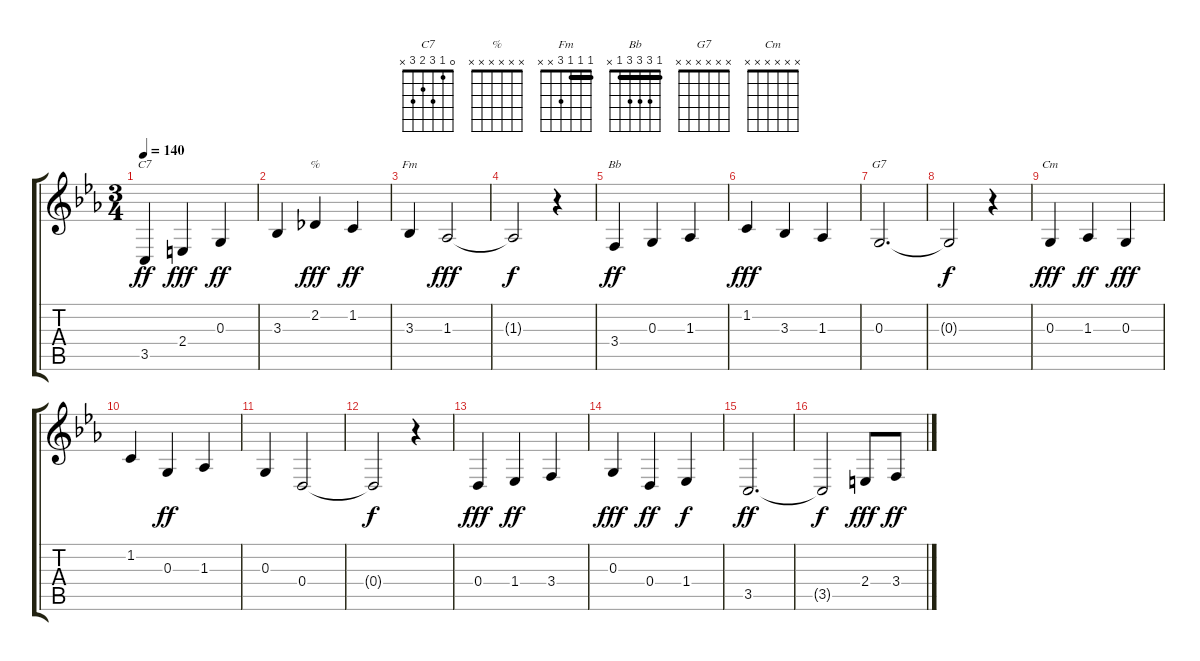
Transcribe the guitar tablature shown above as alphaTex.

\track "" {instrument koto}
\staff {score tabs}
\tuning (E4 B3 G3 D3 A2 E2) {hide}
\chord ("C7" 0 1 3 2 3 x)
\chord ("%" x x x x x x)
\chord ("Fm" 1 1 1 3 x x) {barre 1}
\chord ("Bb" 1 3 3 3 1 x) {barre 1}
\chord ("G7" x x x x x x)
\chord ("Cm" x x x x x x)
\ts (3 4)
\tempo 140
\clef g2
\ks eb
3.5.4{ch "C7" dy ff} 2.4.4{dy fff} 0.3.4{dy ff} |
3.3.4 2.2.4{ch "%" dy fff} 1.2.4{dy ff} |
3.3.4{ch "Fm"} 1.3.2{dy fff} |
1.3{t}.2{dy f} r.4 |
3.4.4{ch "Bb" dy ff} 0.3.4 1.3.4 |
1.2.4{dy fff} 3.3.4 1.3.4 |
0.3.2{d ch "G7"} |
0.3{t}.2{dy f} r.4 |
0.3.4{ch "Cm" dy fff} 1.3.4{dy ff} 0.3.4{dy fff} |
1.2.4 0.3.4{dy ff} 1.3.4 |
0.3.4 0.4.2 |
0.4{t}.2{dy f} r.4 |
0.4.4{dy fff} 1.4.4{dy ff} 3.4.4 |
0.3.4{dy fff} 0.4.4{dy ff} 1.4.4{dy f} |
3.5.2{d dy ff} |
3.5{t}.2{dy f} 2.4.8{dy fff} 3.4.8{dy ff}
